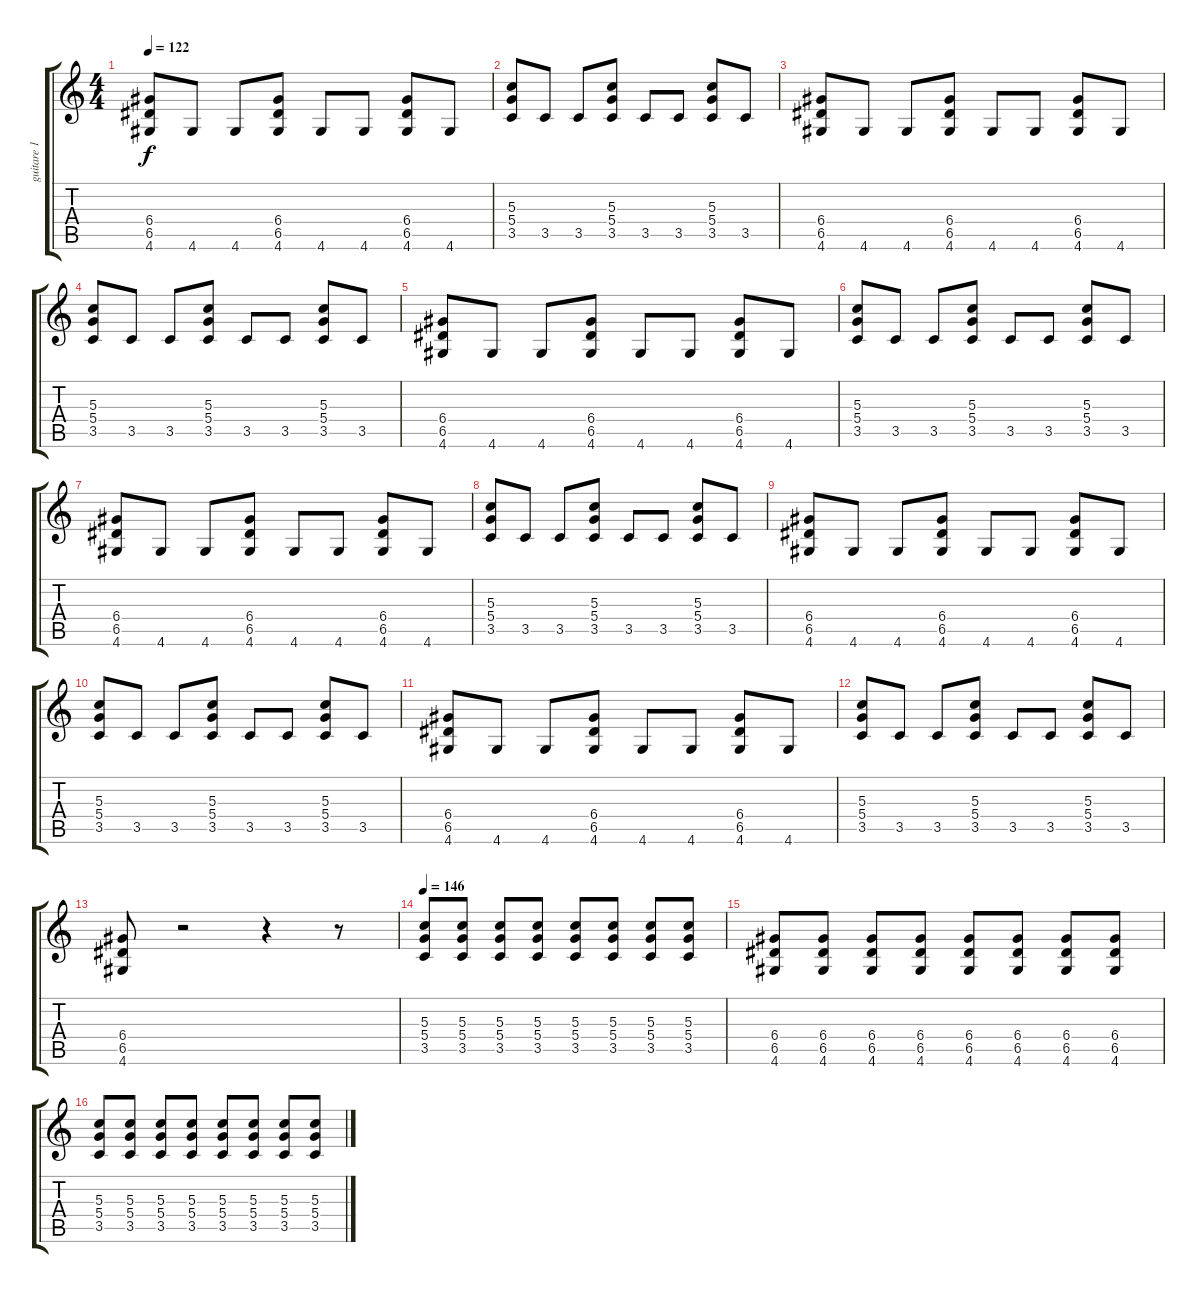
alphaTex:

\track ("guitare 1" "guitare 1") {instrument electricguitarmuted}
\staff {score tabs}
\tuning (E4 B3 G3 D3 A2 E2) {hide}
\ts (4 4)
\tempo 122
\clef g2
\ks c
(6.4 6.5 4.6).8{dy f instrument electricguitarmuted} 4.6.8 4.6.8 (6.4 6.5 4.6).8 4.6.8 4.6.8 (6.4 6.5 4.6).8 4.6.8 |
(5.3 5.4 3.5).8 3.5.8 3.5.8 (5.3 5.4 3.5).8 3.5.8 3.5.8 (5.3 5.4 3.5).8 3.5.8 |
(6.4 6.5 4.6).8 4.6.8 4.6.8 (6.4 6.5 4.6).8 4.6.8 4.6.8 (6.4 6.5 4.6).8 4.6.8 |
(5.3 5.4 3.5).8 3.5.8 3.5.8 (5.3 5.4 3.5).8 3.5.8 3.5.8 (5.3 5.4 3.5).8 3.5.8 |
(6.4 6.5 4.6).8 4.6.8 4.6.8 (6.4 6.5 4.6).8 4.6.8 4.6.8 (6.4 6.5 4.6).8 4.6.8 |
(5.3 5.4 3.5).8 3.5.8 3.5.8 (5.3 5.4 3.5).8 3.5.8 3.5.8 (5.3 5.4 3.5).8 3.5.8 |
(6.4 6.5 4.6).8 4.6.8 4.6.8 (6.4 6.5 4.6).8 4.6.8 4.6.8 (6.4 6.5 4.6).8 4.6.8 |
(5.3 5.4 3.5).8 3.5.8 3.5.8 (5.3 5.4 3.5).8 3.5.8 3.5.8 (5.3 5.4 3.5).8 3.5.8 |
(6.4 6.5 4.6).8 4.6.8 4.6.8 (6.4 6.5 4.6).8 4.6.8 4.6.8 (6.4 6.5 4.6).8 4.6.8 |
(5.3 5.4 3.5).8 3.5.8 3.5.8 (5.3 5.4 3.5).8 3.5.8 3.5.8 (5.3 5.4 3.5).8 3.5.8 |
(6.4 6.5 4.6).8 4.6.8 4.6.8 (6.4 6.5 4.6).8 4.6.8 4.6.8 (6.4 6.5 4.6).8 4.6.8 |
(5.3 5.4 3.5).8 3.5.8 3.5.8 (5.3 5.4 3.5).8 3.5.8 3.5.8 (5.3 5.4 3.5).8 3.5.8 |
(6.4 6.5 4.6).8 r.2 r.4 r.8 |
\tempo 146
(5.3 5.4 3.5).8{instrument distortionguitar} (5.3 5.4 3.5).8 (5.3 5.4 3.5).8 (5.3 5.4 3.5).8 (5.3 5.4 3.5).8 (5.3 5.4 3.5).8 (5.3 5.4 3.5).8 (5.3 5.4 3.5).8 |
(6.4 6.5 4.6).8 (6.4 6.5 4.6).8 (6.4 6.5 4.6).8 (6.4 6.5 4.6).8 (6.4 6.5 4.6).8 (6.4 6.5 4.6).8 (6.4 6.5 4.6).8 (6.4 6.5 4.6).8 |
(5.3 5.4 3.5).8 (5.3 5.4 3.5).8 (5.3 5.4 3.5).8 (5.3 5.4 3.5).8 (5.3 5.4 3.5).8 (5.3 5.4 3.5).8 (5.3 5.4 3.5).8 (5.3 5.4 3.5).8
